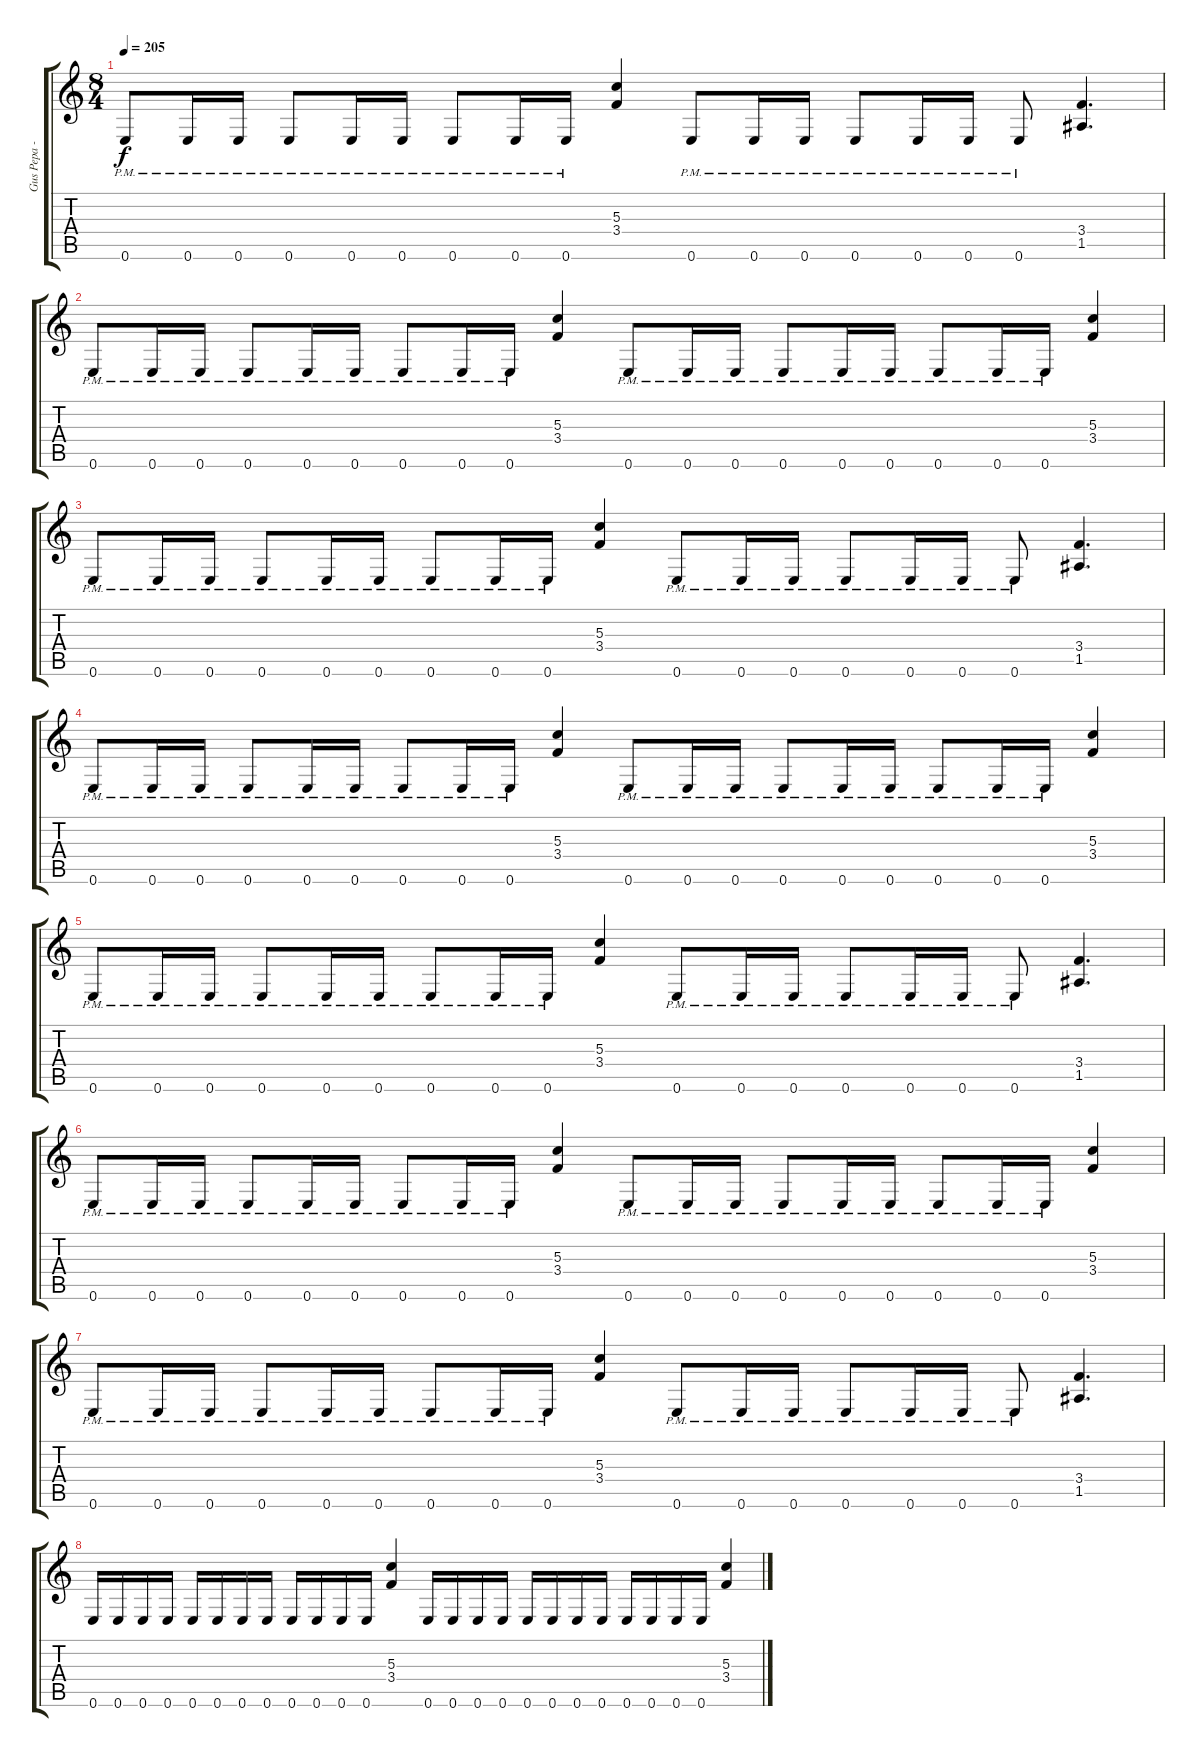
\track ("Gus Pepa - Guitar" "Gus Pepa -") {instrument distortionguitar}
\staff {score tabs}
\tuning (E4 B3 G3 D3 A2 E2) {hide}
\ts (8 4)
\tempo 205
\clef g2
\ks c
0.6{pm}.8{dy f} 0.6{pm}.16 0.6{pm}.16 0.6{pm}.8 0.6{pm}.16 0.6{pm}.16 0.6{pm}.8 0.6{pm}.16 0.6{pm}.16 (5.3 3.4).4 0.6{pm}.8 0.6{pm}.16 0.6{pm}.16 0.6{pm}.8 0.6{pm}.16 0.6{pm}.16 0.6{pm}.8 (3.4 1.5).4{d} |
0.6{pm}.8 0.6{pm}.16 0.6{pm}.16 0.6{pm}.8 0.6{pm}.16 0.6{pm}.16 0.6{pm}.8 0.6{pm}.16 0.6{pm}.16 (5.3 3.4).4 0.6{pm}.8 0.6{pm}.16 0.6{pm}.16 0.6{pm}.8 0.6{pm}.16 0.6{pm}.16 0.6{pm}.8 0.6{pm}.16 0.6{pm}.16 (5.3 3.4).4 |
0.6{pm}.8 0.6{pm}.16 0.6{pm}.16 0.6{pm}.8 0.6{pm}.16 0.6{pm}.16 0.6{pm}.8 0.6{pm}.16 0.6{pm}.16 (5.3 3.4).4 0.6{pm}.8 0.6{pm}.16 0.6{pm}.16 0.6{pm}.8 0.6{pm}.16 0.6{pm}.16 0.6{pm}.8 (3.4 1.5).4{d} |
0.6{pm}.8 0.6{pm}.16 0.6{pm}.16 0.6{pm}.8 0.6{pm}.16 0.6{pm}.16 0.6{pm}.8 0.6{pm}.16 0.6{pm}.16 (5.3 3.4).4 0.6{pm}.8 0.6{pm}.16 0.6{pm}.16 0.6{pm}.8 0.6{pm}.16 0.6{pm}.16 0.6{pm}.8 0.6{pm}.16 0.6{pm}.16 (5.3 3.4).4 |
0.6{pm}.8 0.6{pm}.16 0.6{pm}.16 0.6{pm}.8 0.6{pm}.16 0.6{pm}.16 0.6{pm}.8 0.6{pm}.16 0.6{pm}.16 (5.3 3.4).4 0.6{pm}.8 0.6{pm}.16 0.6{pm}.16 0.6{pm}.8 0.6{pm}.16 0.6{pm}.16 0.6{pm}.8 (3.4 1.5).4{d} |
0.6{pm}.8 0.6{pm}.16 0.6{pm}.16 0.6{pm}.8 0.6{pm}.16 0.6{pm}.16 0.6{pm}.8 0.6{pm}.16 0.6{pm}.16 (5.3 3.4).4 0.6{pm}.8 0.6{pm}.16 0.6{pm}.16 0.6{pm}.8 0.6{pm}.16 0.6{pm}.16 0.6{pm}.8 0.6{pm}.16 0.6{pm}.16 (5.3 3.4).4 |
0.6{pm}.8 0.6{pm}.16 0.6{pm}.16 0.6{pm}.8 0.6{pm}.16 0.6{pm}.16 0.6{pm}.8 0.6{pm}.16 0.6{pm}.16 (5.3 3.4).4 0.6{pm}.8 0.6{pm}.16 0.6{pm}.16 0.6{pm}.8 0.6{pm}.16 0.6{pm}.16 0.6{pm}.8 (3.4 1.5).4{d} |
0.6.16 0.6.16 0.6.16 0.6.16 0.6.16 0.6.16 0.6.16 0.6.16 0.6.16 0.6.16 0.6.16 0.6.16 (5.3 3.4).4 0.6.16 0.6.16 0.6.16 0.6.16 0.6.16 0.6.16 0.6.16 0.6.16 0.6.16 0.6.16 0.6.16 0.6.16 (5.3 3.4).4
